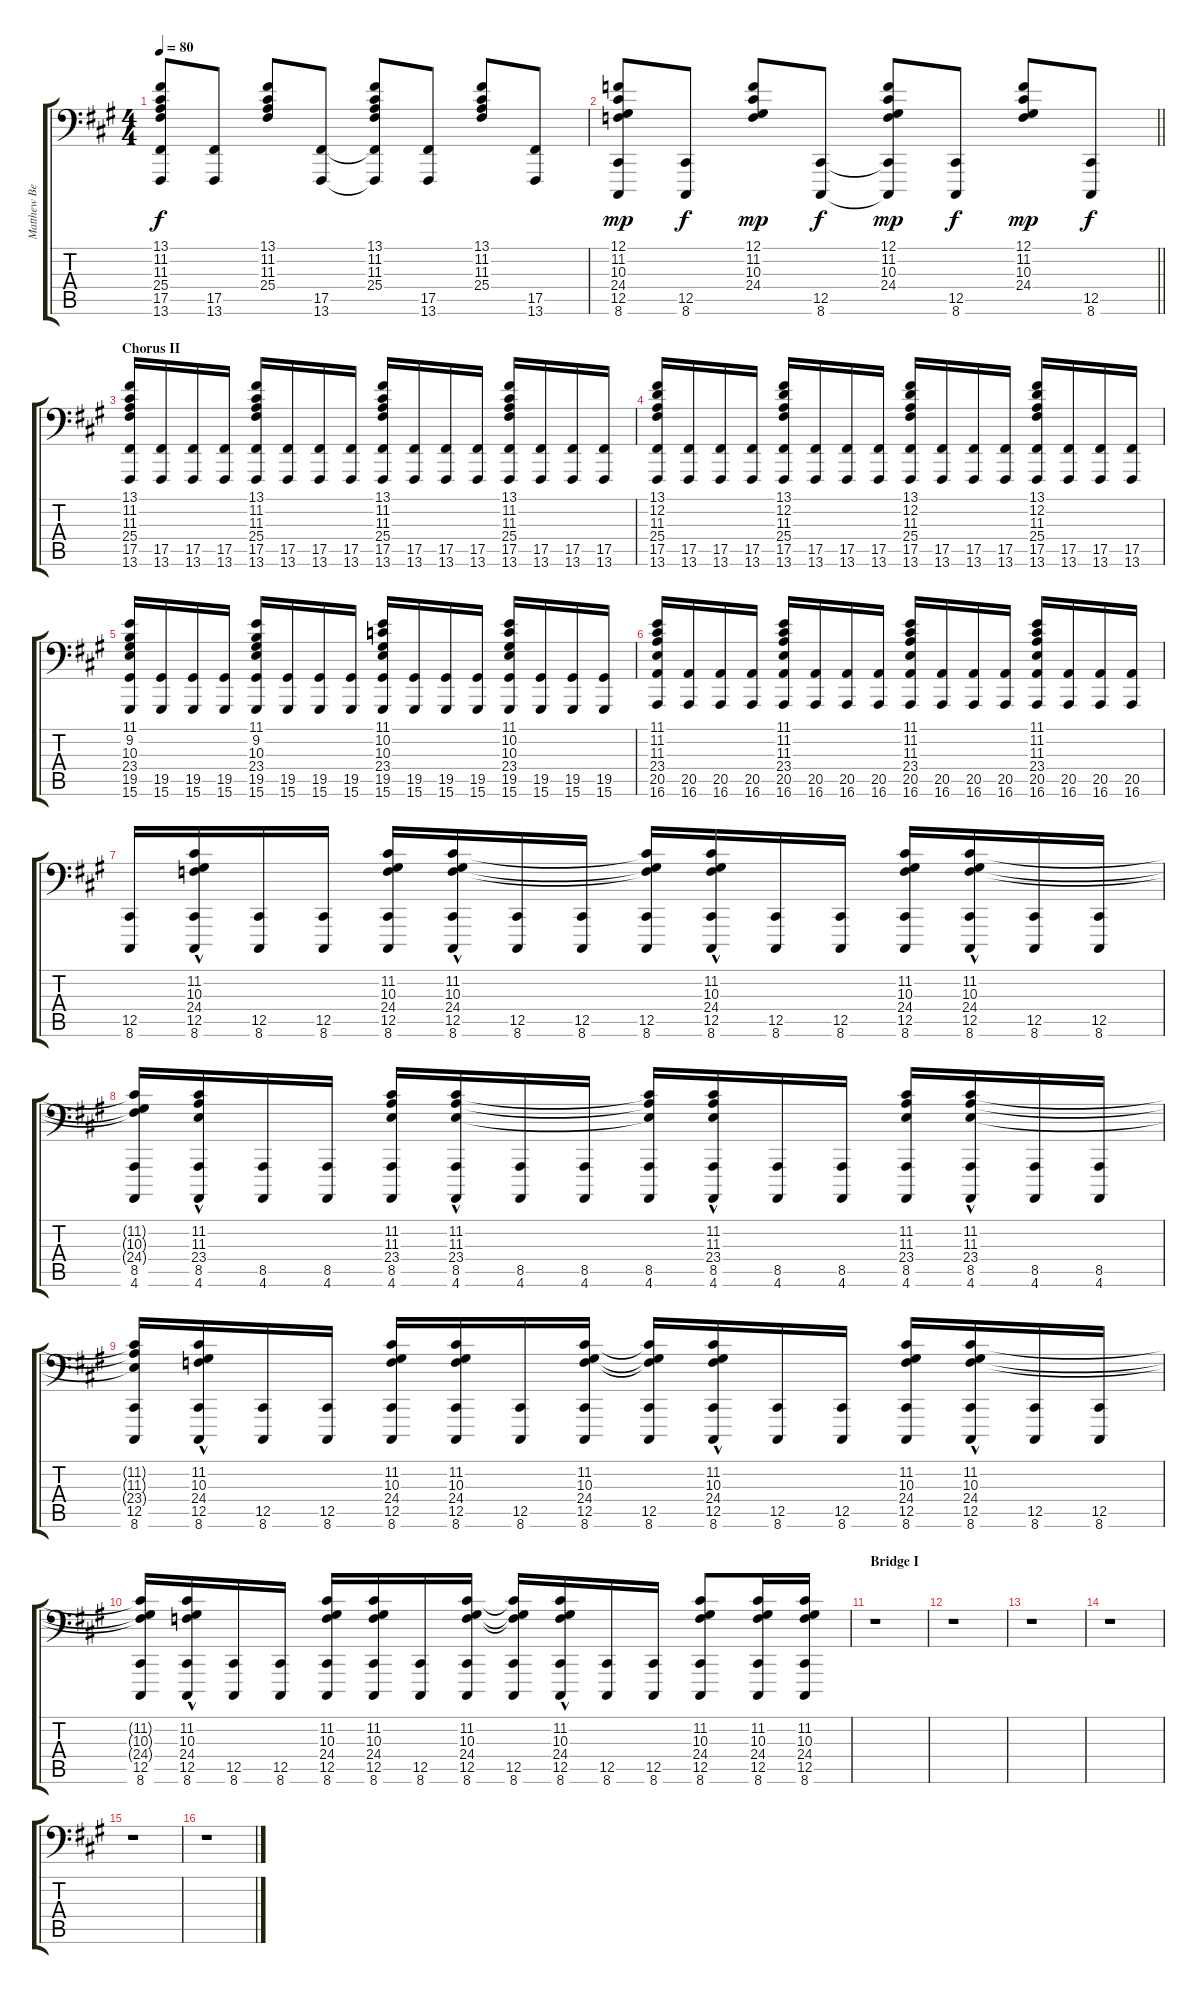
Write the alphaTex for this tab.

\track ("Matthew Bellamy Piano" "Matthew Be") {instrument acousticgrandpiano}
\staff {score tabs}
\tuning (F3 D3 Bb2 F1 Db1 F0) {hide}
\ts (4 4)
\tempo 80
\clef f4
\ks a
(13.1 11.2 11.3 25.4 17.5 13.6).8{dy f} (17.5 13.6).8 (13.1 11.2 11.3 25.4).8 (17.5 13.6).8 (13.1 11.2 11.3 25.4 17.5{t} 13.6{t}).8 (17.5 13.6).8 (13.1 11.2 11.3 25.4).8 (17.5 13.6).8 |
\barLineRight lightlight
(12.1 11.2 10.3 24.4 12.5 8.6).8{dy mp} (12.5 8.6).8{dy f} (12.1 11.2 10.3 24.4).8{dy mp} (12.5 8.6).8{dy f} (12.1 11.2 10.3 24.4 12.5{t} 8.6{t}).8{dy mp} (12.5 8.6).8{dy f} (12.1 11.2 10.3 24.4).8{dy mp} (12.5 8.6).8{dy f} |
\section ("" "Chorus II")
(13.1 11.2 11.3 25.4 17.5 13.6).16 (17.5 13.6).16 (17.5 13.6).16 (17.5 13.6).16 (13.1 11.2 11.3 25.4 17.5 13.6).16 (17.5 13.6).16 (17.5 13.6).16 (17.5 13.6).16 (13.1 11.2 11.3 25.4 17.5 13.6).16 (17.5 13.6).16 (17.5 13.6).16 (17.5 13.6).16 (13.1 11.2 11.3 25.4 17.5 13.6).16 (17.5 13.6).16 (17.5 13.6).16 (17.5 13.6).16 |
(13.1 12.2 11.3 25.4 17.5 13.6).16 (17.5 13.6).16 (17.5 13.6).16 (17.5 13.6).16 (13.1 12.2 11.3 25.4 17.5 13.6).16 (17.5 13.6).16 (17.5 13.6).16 (17.5 13.6).16 (13.1 12.2 11.3 25.4 17.5 13.6).16 (17.5 13.6).16 (17.5 13.6).16 (17.5 13.6).16 (13.1 12.2 11.3 25.4 17.5 13.6).16 (17.5 13.6).16 (17.5 13.6).16 (17.5 13.6).16 |
(11.1 9.2 10.3 23.4 19.5 15.6).16 (19.5 15.6).16 (19.5 15.6).16 (19.5 15.6).16 (11.1 9.2 10.3 23.4 19.5 15.6).16 (19.5 15.6).16 (19.5 15.6).16 (19.5 15.6).16 (11.1 10.2 10.3 23.4 19.5 15.6).16 (19.5 15.6).16 (19.5 15.6).16 (19.5 15.6).16 (11.1 10.2 10.3 23.4 19.5 15.6).16 (19.5 15.6).16 (19.5 15.6).16 (19.5 15.6).16 |
(11.1 11.2 11.3 23.4 20.5 16.6).16 (20.5 16.6).16 (20.5 16.6).16 (20.5 16.6).16 (11.1 11.2 11.3 23.4 20.5 16.6).16 (20.5 16.6).16 (20.5 16.6).16 (20.5 16.6).16 (11.1 11.2 11.3 23.4 20.5 16.6).16 (20.5 16.6).16 (20.5 16.6).16 (20.5 16.6).16 (11.1 11.2 11.3 23.4 20.5 16.6).16 (20.5 16.6).16 (20.5 16.6).16 (20.5 16.6).16 |
(12.5 8.6).16 (11.2{hac} 10.3{hac} 24.4{hac} 12.5 8.6).16 (12.5 8.6).16 (12.5 8.6).16 (11.2 10.3 24.4 12.5 8.6).16 (11.2{hac} 10.3{hac} 24.4{hac} 12.5 8.6).16 (12.5 8.6).16 (12.5 8.6).16 (11.2{t} 10.3{t} 24.4{t} 12.5 8.6).16 (11.2{hac} 10.3{hac} 24.4{hac} 12.5 8.6).16 (12.5 8.6).16 (12.5 8.6).16 (11.2 10.3 24.4 12.5 8.6).16 (11.2{hac} 10.3{hac} 24.4{hac} 12.5 8.6).16 (12.5 8.6).16 (12.5 8.6).16 |
(11.2{t} 10.3{t} 24.4{t} 8.5 4.6).16 (11.2{hac} 11.3{hac} 23.4{hac} 8.5 4.6).16 (8.5 4.6).16 (8.5 4.6).16 (11.2 11.3 23.4 8.5 4.6).16 (11.2{hac} 11.3{hac} 23.4{hac} 8.5 4.6).16 (8.5 4.6).16 (8.5 4.6).16 (11.2{t} 11.3{t} 23.4{t} 8.5 4.6).16 (11.2{hac} 11.3{hac} 23.4{hac} 8.5 4.6).16 (8.5 4.6).16 (8.5 4.6).16 (11.2 11.3 23.4 8.5 4.6).16 (11.2{hac} 11.3{hac} 23.4{hac} 8.5 4.6).16 (8.5 4.6).16 (8.5 4.6).16 |
(11.2{t} 11.3{t} 23.4{t} 12.5 8.6).16 (11.2{hac} 10.3{hac} 24.4{hac} 12.5 8.6).16 (12.5 8.6).16 (12.5 8.6).16 (11.2 10.3 24.4 12.5 8.6).16 (11.2 10.3 24.4 12.5 8.6).16 (12.5 8.6).16 (11.2 10.3 24.4 12.5 8.6).16 (11.2{t} 10.3{t} 24.4{t} 12.5 8.6).16 (11.2{hac} 10.3{hac} 24.4{hac} 12.5 8.6).16 (12.5 8.6).16 (12.5 8.6).16 (11.2 10.3 24.4 12.5 8.6).16 (11.2{hac} 10.3{hac} 24.4{hac} 12.5 8.6).16 (12.5 8.6).16 (12.5 8.6).16 |
(11.2{t} 10.3{t} 24.4{t} 12.5 8.6).16 (11.2{hac} 10.3{hac} 24.4{hac} 12.5 8.6).16 (12.5 8.6).16 (12.5 8.6).16 (11.2 10.3 24.4 12.5 8.6).16 (11.2 10.3 24.4 12.5 8.6).16 (12.5 8.6).16 (11.2 10.3 24.4 12.5 8.6).16 (11.2{t} 10.3{t} 24.4{t} 12.5 8.6).16 (11.2{hac} 10.3{hac} 24.4{hac} 12.5 8.6).16 (12.5 8.6).16 (12.5 8.6).16 (11.2 10.3 24.4 12.5 8.6).8 (11.2 10.3 24.4 12.5 8.6).16 (11.2 10.3 24.4 12.5 8.6).16 |
\section ("" "Bridge I")
r.1 |
r.1 |
r.1 |
r.1 |
r.1 |
r.1
